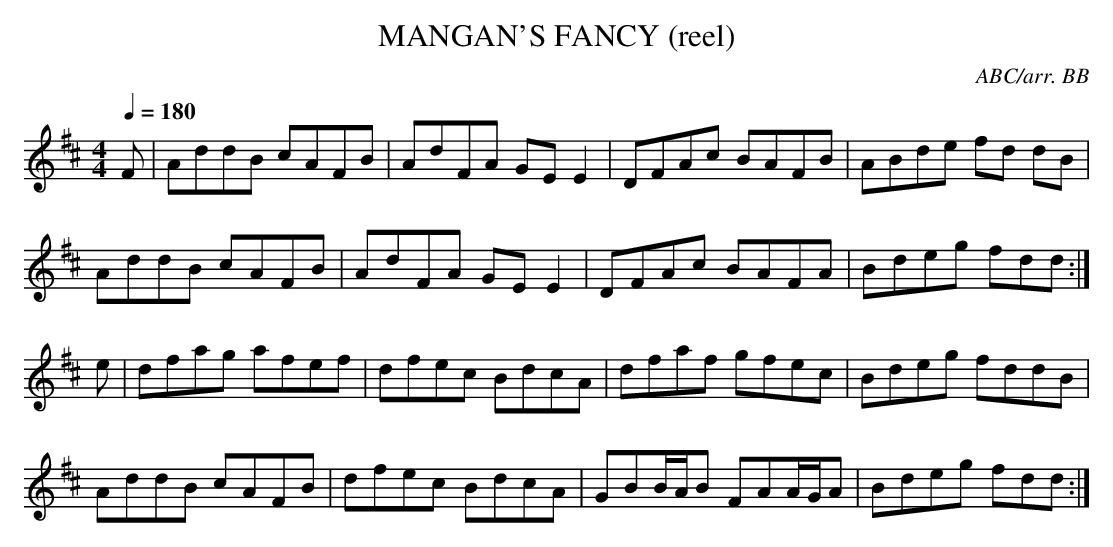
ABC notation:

X:1
T:MANGAN'S FANCY (reel)
C:ABC/arr. BB
M:4/4
Q:1/4=180
K:D
F|AddB cAFB|AdFA GEE2|DFAc BAFB|ABde fd dB|
AddB cAFB|AdFA GEE2|DFAc BAFA|Bdeg fdd :|
e|dfag afef|dfec BdcA|dfaf gfec|Bdeg fddB|
AddB cAFB|dfec BdcA|GBB/A/B FAA/G/A|Bdeg fdd :|
